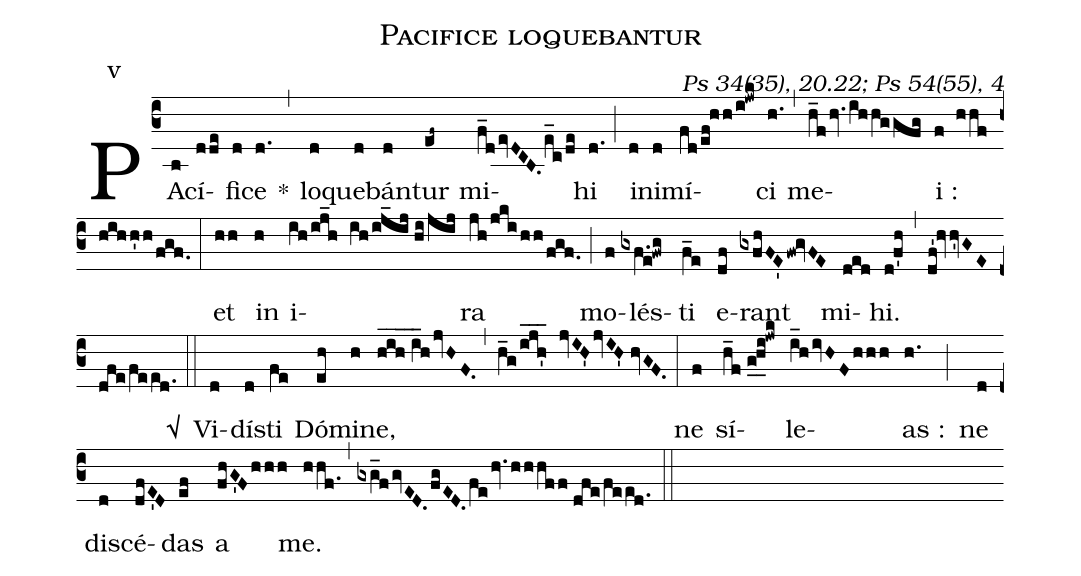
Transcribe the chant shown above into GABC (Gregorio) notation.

name:Pacifice loquebantur;
commentary: Ps 34(35), 20.22; Ps 54(55), 4;
mode:v;
%%
(c3) PA(b)cí(dde)fi(d)ce(d.) *(,) lo(d)que(d)bán(d)tur(ef~) mi(f_devDCB.e_c/de)hi(d.) (;) i(d)ni(d)mí(fd/ef!hh/i!jwk)ci(h.) (,) me(h_f/hv./ihhggfg)i~:(f hhf/hihh'h/fgf.) (:) et(hh) in(h) i(ih/ij_h ih/ij_ij//hi/jij)ra(jh/jki/hh/fgf.) (;) mo(f)lés(gxf.e!fwg//)ti(f_e) e(df)rant(gxfhFE'fw!gvFE) mi(ded)hi.(d!f'h) (,) (df'!hv/hv'GEdfe/feed.) √(::) Vi(d)dí(d)sti(fe) Dó(eh)mi(h)ne,(hih___//i_h/jvHF.) (,) (h_g/ijh'___ jvIH'jvIH'//hvGF.) (:) ne(f) sí(h_f//g_0!h_0i!jwk)le(i_h/ivHFhhh)as :(h.) (;) ne(d) di(d)scé(dfE'D)das(ef) () a(fhG'Fhhh) me.(hhf.) (,) (gxg_f/gvED.fgED.fehv.hhhff//dfe/feed.) (::)
